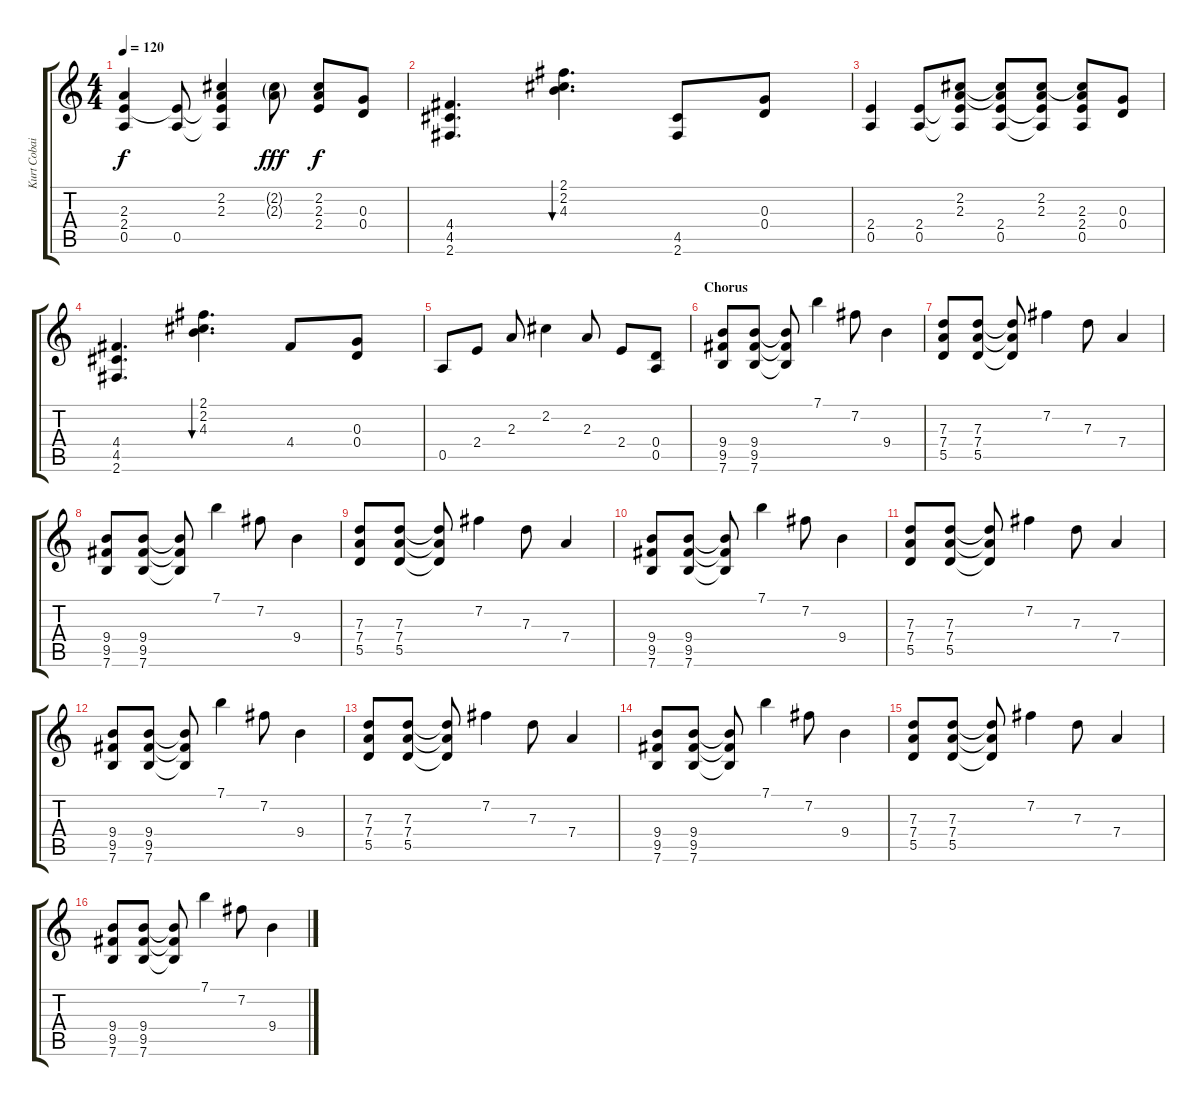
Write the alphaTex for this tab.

\track ("Kurt Cobain (Chorus)" "Kurt Cobai") {instrument electricguitarclean}
\staff {score tabs}
\tuning (E4 B3 G3 D3 A2 E2) {hide}
\ts (4 4)
\tempo 120
\clef g2
\ks c
(2.3 2.4 0.5).4{dy f} (2.4{t} 0.5).8 (2.2 2.3 2.4{t} 0.5{t}).4 (2.2{g} 2.3{g}).8{dy fff} (2.2 2.3 2.4).8{dy f} (0.3 0.4).8 |
(4.4 4.5 2.6).4{d} (2.1 2.2 4.3).4{d bu 120} (4.5 2.6).8 (0.3 0.4).8 |
(2.4 0.5).4 (2.4 0.5).8 (2.2 2.3 2.4{t} 0.5{t}).8 (2.2{t} 2.3{t} 2.4 0.5).8 (2.2 2.3 2.4{t} 0.5{t}).8 (2.2{t} 2.3 2.4 0.5).8 (0.3 0.4).8 |
(4.4 4.5 2.6).4{d} (2.1 2.2 4.3).4{d bu 120} 4.4.8 (0.3 0.4).8 |
0.5.8 2.4.8 2.3.8 2.2.4 2.3.8 2.4.8 (0.4 0.5).8 |
\section ("" "Chorus")
(9.4 9.5 7.6).8 (9.4 9.5 7.6).8 (9.4{t} 9.5{t} 7.6{t}).8 7.1.4 7.2.8 9.4.4 |
(7.3 7.4 5.5).8 (7.3 7.4 5.5).8 (7.3{t} 7.4{t} 5.5{t}).8 7.2.4 7.3.8 7.4.4 |
(9.4 9.5 7.6).8 (9.4 9.5 7.6).8 (9.4{t} 9.5{t} 7.6{t}).8 7.1.4 7.2.8 9.4.4 |
(7.3 7.4 5.5).8 (7.3 7.4 5.5).8 (7.3{t} 7.4{t} 5.5{t}).8 7.2.4 7.3.8 7.4.4 |
(9.4 9.5 7.6).8 (9.4 9.5 7.6).8 (9.4{t} 9.5{t} 7.6{t}).8 7.1.4 7.2.8 9.4.4 |
(7.3 7.4 5.5).8 (7.3 7.4 5.5).8 (7.3{t} 7.4{t} 5.5{t}).8 7.2.4 7.3.8 7.4.4 |
(9.4 9.5 7.6).8 (9.4 9.5 7.6).8 (9.4{t} 9.5{t} 7.6{t}).8 7.1.4 7.2.8 9.4.4 |
(7.3 7.4 5.5).8 (7.3 7.4 5.5).8 (7.3{t} 7.4{t} 5.5{t}).8 7.2.4 7.3.8 7.4.4 |
(9.4 9.5 7.6).8 (9.4 9.5 7.6).8 (9.4{t} 9.5{t} 7.6{t}).8 7.1.4 7.2.8 9.4.4 |
(7.3 7.4 5.5).8 (7.3 7.4 5.5).8 (7.3{t} 7.4{t} 5.5{t}).8 7.2.4 7.3.8 7.4.4 |
(9.4 9.5 7.6).8 (9.4 9.5 7.6).8 (9.4{t} 9.5{t} 7.6{t}).8 7.1.4 7.2.8 9.4.4
